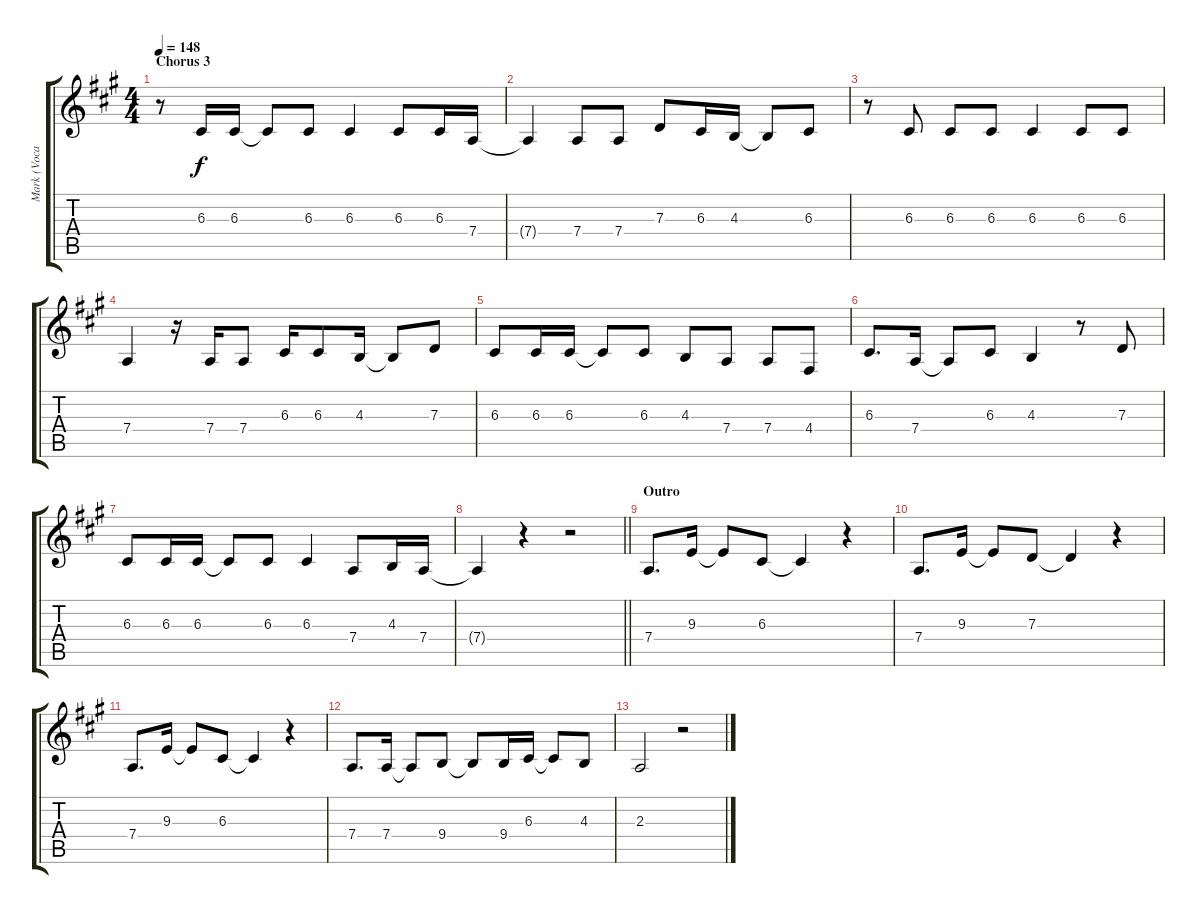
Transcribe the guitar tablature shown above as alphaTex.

\track ("Mark (Vocal)" "Mark (Voca") {instrument lead2sawtooth}
\staff {score tabs}
\tuning (E4 B3 G3 D3 A2 E2) {hide}
\ts (4 4)
\section ("" "Chorus 3")
\tempo 148
\clef g2
\ks a
r.8{dy f} 6.3.16 6.3.16 6.3{t}.8 6.3.8 6.3.4 6.3.8 6.3.16 7.4.16 |
7.4{t}.4 7.4.8 7.4.8 7.3.8 6.3.16 4.3.16 4.3{t}.8 6.3.8 |
r.8 6.3.8 6.3.8 6.3.8 6.3.4 6.3.8 6.3.8 |
7.4.4 r.16 7.4.16 7.4.8 6.3.16 6.3.8 4.3.16 4.3{t}.8 7.3.8 |
6.3.8 6.3.16 6.3.16 6.3{t}.8 6.3.8 4.3.8 7.4.8 7.4.8 4.4.8 |
6.3.8{d} 7.4.16 7.4{t}.8 6.3.8 4.3.4 r.8 7.3.8 |
6.3.8 6.3.16 6.3.16 6.3{t}.8 6.3.8 6.3.4 7.4.8 4.3.16 7.4.16 |
\barLineRight lightlight
7.4{t}.4 r.4 r.2 |
\section ("" "Outro")
7.4.8{d} 9.3.16 9.3{t}.8 6.3.8 6.3{t}.4 r.4 |
7.4.8{d} 9.3.16 9.3{t}.8 7.3.8 7.3{t}.4 r.4 |
7.4.8{d} 9.3.16 9.3{t}.8 6.3.8 6.3{t}.4 r.4 |
7.4.8{d} 7.4.16 7.4{t}.8 9.4.8 9.4{t}.8 9.4.16 6.3.16 6.3{t}.8 4.3.8 |
2.3.2 r.2
